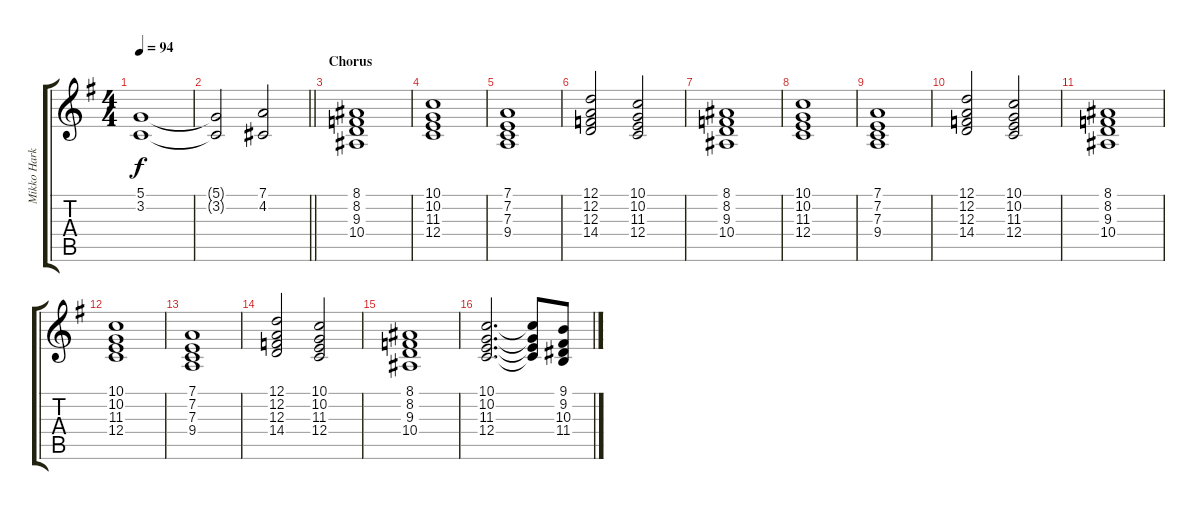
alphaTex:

\track ("Mikko Harkin - Keyboard" "Mikko Hark") {instrument stringensemble1}
\staff {score tabs}
\tuning (D4 A3 F3 C3 G2 D2) {hide}
\ts (4 4)
\tempo 94
\clef g2
\ks eminor
(5.1 3.2).1{dy f} |
\barLineRight lightlight
(5.1{t} 3.2{t}).2 (7.1 4.2).2 |
\section ("" "Chorus")
(8.1 8.2 9.3 10.4).1 |
(10.1 10.2 11.3 12.4).1 |
(7.1 7.2 7.3 9.4).1 |
(12.1 12.2 12.3 14.4).2 (10.1 10.2 11.3 12.4).2 |
(8.1 8.2 9.3 10.4).1 |
(10.1 10.2 11.3 12.4).1 |
(7.1 7.2 7.3 9.4).1 |
(12.1 12.2 12.3 14.4).2 (10.1 10.2 11.3 12.4).2 |
(8.1 8.2 9.3 10.4).1 |
(10.1 10.2 11.3 12.4).1 |
(7.1 7.2 7.3 9.4).1 |
(12.1 12.2 12.3 14.4).2 (10.1 10.2 11.3 12.4).2 |
(8.1 8.2 9.3 10.4).1 |
(10.1 10.2 11.3 12.4).2{d} (10.1{t} 10.2{t} 11.3{t} 12.4{t}).8 (9.1 9.2 10.3 11.4).8
